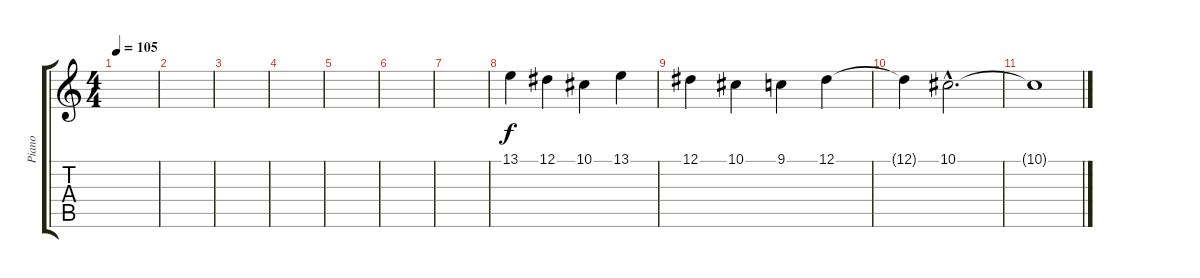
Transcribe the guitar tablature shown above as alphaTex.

\track ("Piano" "Piano") {instrument acousticgrandpiano}
\staff {score tabs}
\tuning (Eb4 Bb3 Gb3 Db3 Ab2 Eb2) {hide}
\ts (4 4)
\tempo 105
\clef g2
\ks c
|
|
|
|
|
|
|
13.1.4 12.1.4 10.1.4 13.1.4 |
12.1.4 10.1.4 9.1.4 12.1.4 |
12.1{t}.4 10.1{hac}.2{d} |
10.1{t}.1
